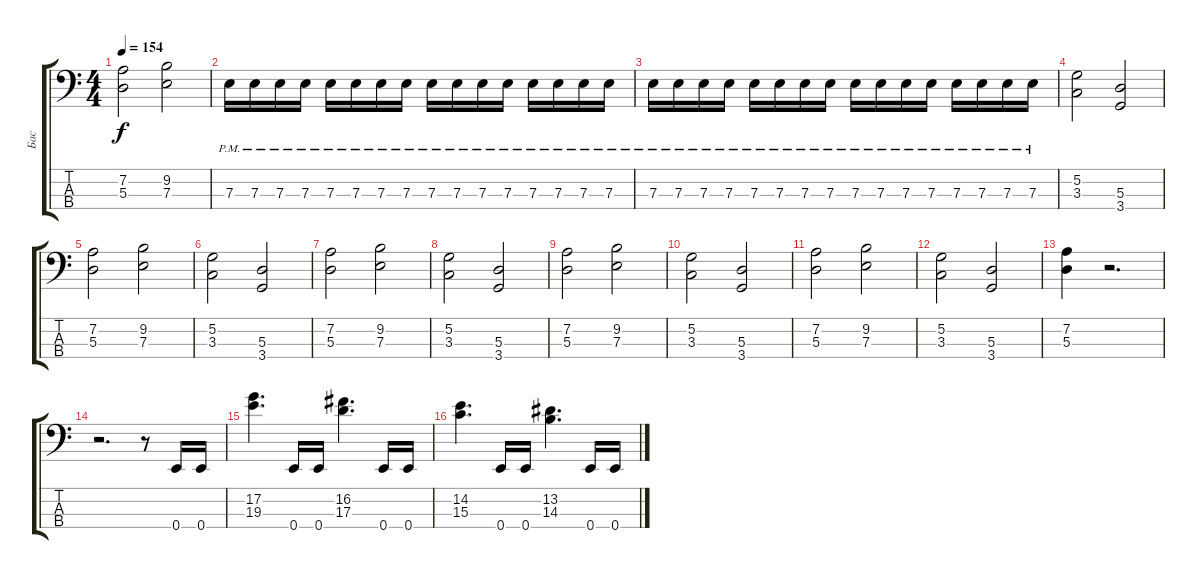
\track ("Бас" "Бас") {instrument electricbasspick}
\staff {score tabs}
\tuning (G2 D2 A1 E1) {hide}
\ts (4 4)
\tempo 154
\clef f4
\ks c
(7.2 5.3).2{dy f} (9.2 7.3).2 |
7.3{pm}.16 7.3{pm}.16 7.3{pm}.16 7.3{pm}.16 7.3{pm}.16 7.3{pm}.16 7.3{pm}.16 7.3{pm}.16 7.3{pm}.16 7.3{pm}.16 7.3{pm}.16 7.3{pm}.16 7.3{pm}.16 7.3{pm}.16 7.3{pm}.16 7.3{pm}.16 |
7.3{pm}.16 7.3{pm}.16 7.3{pm}.16 7.3{pm}.16 7.3{pm}.16 7.3{pm}.16 7.3{pm}.16 7.3{pm}.16 7.3{pm}.16 7.3{pm}.16 7.3{pm}.16 7.3{pm}.16 7.3{pm}.16 7.3{pm}.16 7.3{pm}.16 7.3{pm}.16 |
(5.2 3.3).2 (5.3 3.4).2 |
(7.2 5.3).2 (9.2 7.3).2 |
(5.2 3.3).2 (5.3 3.4).2 |
(7.2 5.3).2 (9.2 7.3).2 |
(5.2 3.3).2 (5.3 3.4).2 |
(7.2 5.3).2 (9.2 7.3).2 |
(5.2 3.3).2 (5.3 3.4).2 |
(7.2 5.3).2 (9.2 7.3).2 |
(5.2 3.3).2 (5.3 3.4).2 |
(7.2 5.3).4 r.2{d} |
r.2{d} r.8 0.4.16 0.4.16 |
(17.2 19.3).4{d} 0.4.16 0.4.16 (16.2 17.3).4{d} 0.4.16 0.4.16 |
(14.2 15.3).4{d} 0.4.16 0.4.16 (13.2 14.3).4{d} 0.4.16 0.4.16
